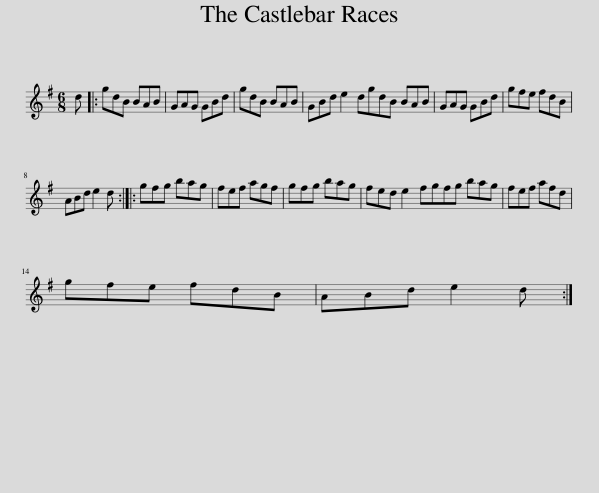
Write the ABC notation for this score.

X:1
L:1/8
M:6/8
I:linebreak $
K:G
V:1 treble
V:1
 d |: gdB BAB | GAG GBd | gdB BAB | GBd e2 dgdB BAB | %5
 GAG GBd | gfe fdB |$ ABd e2 d :: gfg bag | fef agf | %10
 gfg bag | fed e2 fgfg bag | fef afd |$ gfe fdB | ABd e2 d :| %15
